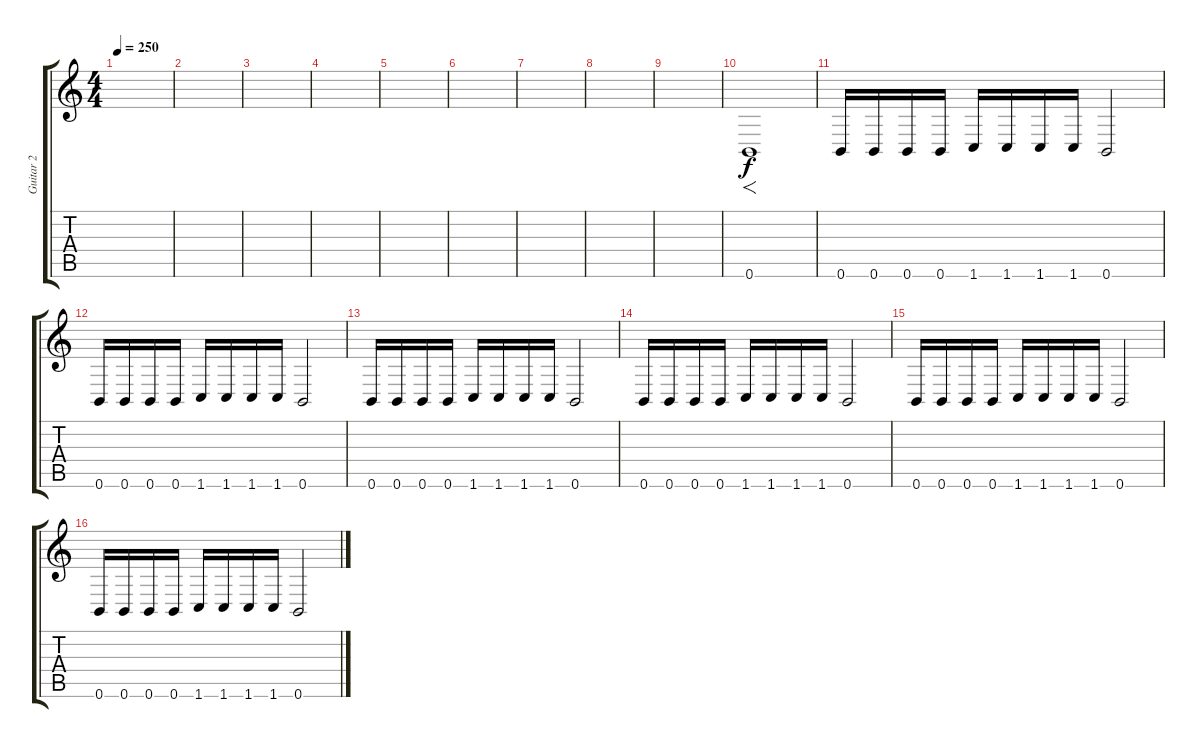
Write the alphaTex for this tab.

\track ("Guitar 2" "Guitar 2") {instrument overdrivenguitar}
\staff {score tabs}
\tuning (Db4 Ab3 E3 B2 Gb2 B1) {hide}
\ts (4 4)
\tempo 250
\clef g2
\ks c
|
|
|
|
|
|
|
|
|
0.6.1{f} |
0.6.16 0.6.16 0.6.16 0.6.16 1.6.16 1.6.16 1.6.16 1.6.16 0.6.2 |
0.6.16 0.6.16 0.6.16 0.6.16 1.6.16 1.6.16 1.6.16 1.6.16 0.6.2 |
0.6.16 0.6.16 0.6.16 0.6.16 1.6.16 1.6.16 1.6.16 1.6.16 0.6.2 |
0.6.16 0.6.16 0.6.16 0.6.16 1.6.16 1.6.16 1.6.16 1.6.16 0.6.2 |
0.6.16 0.6.16 0.6.16 0.6.16 1.6.16 1.6.16 1.6.16 1.6.16 0.6.2 |
0.6.16 0.6.16 0.6.16 0.6.16 1.6.16 1.6.16 1.6.16 1.6.16 0.6.2
